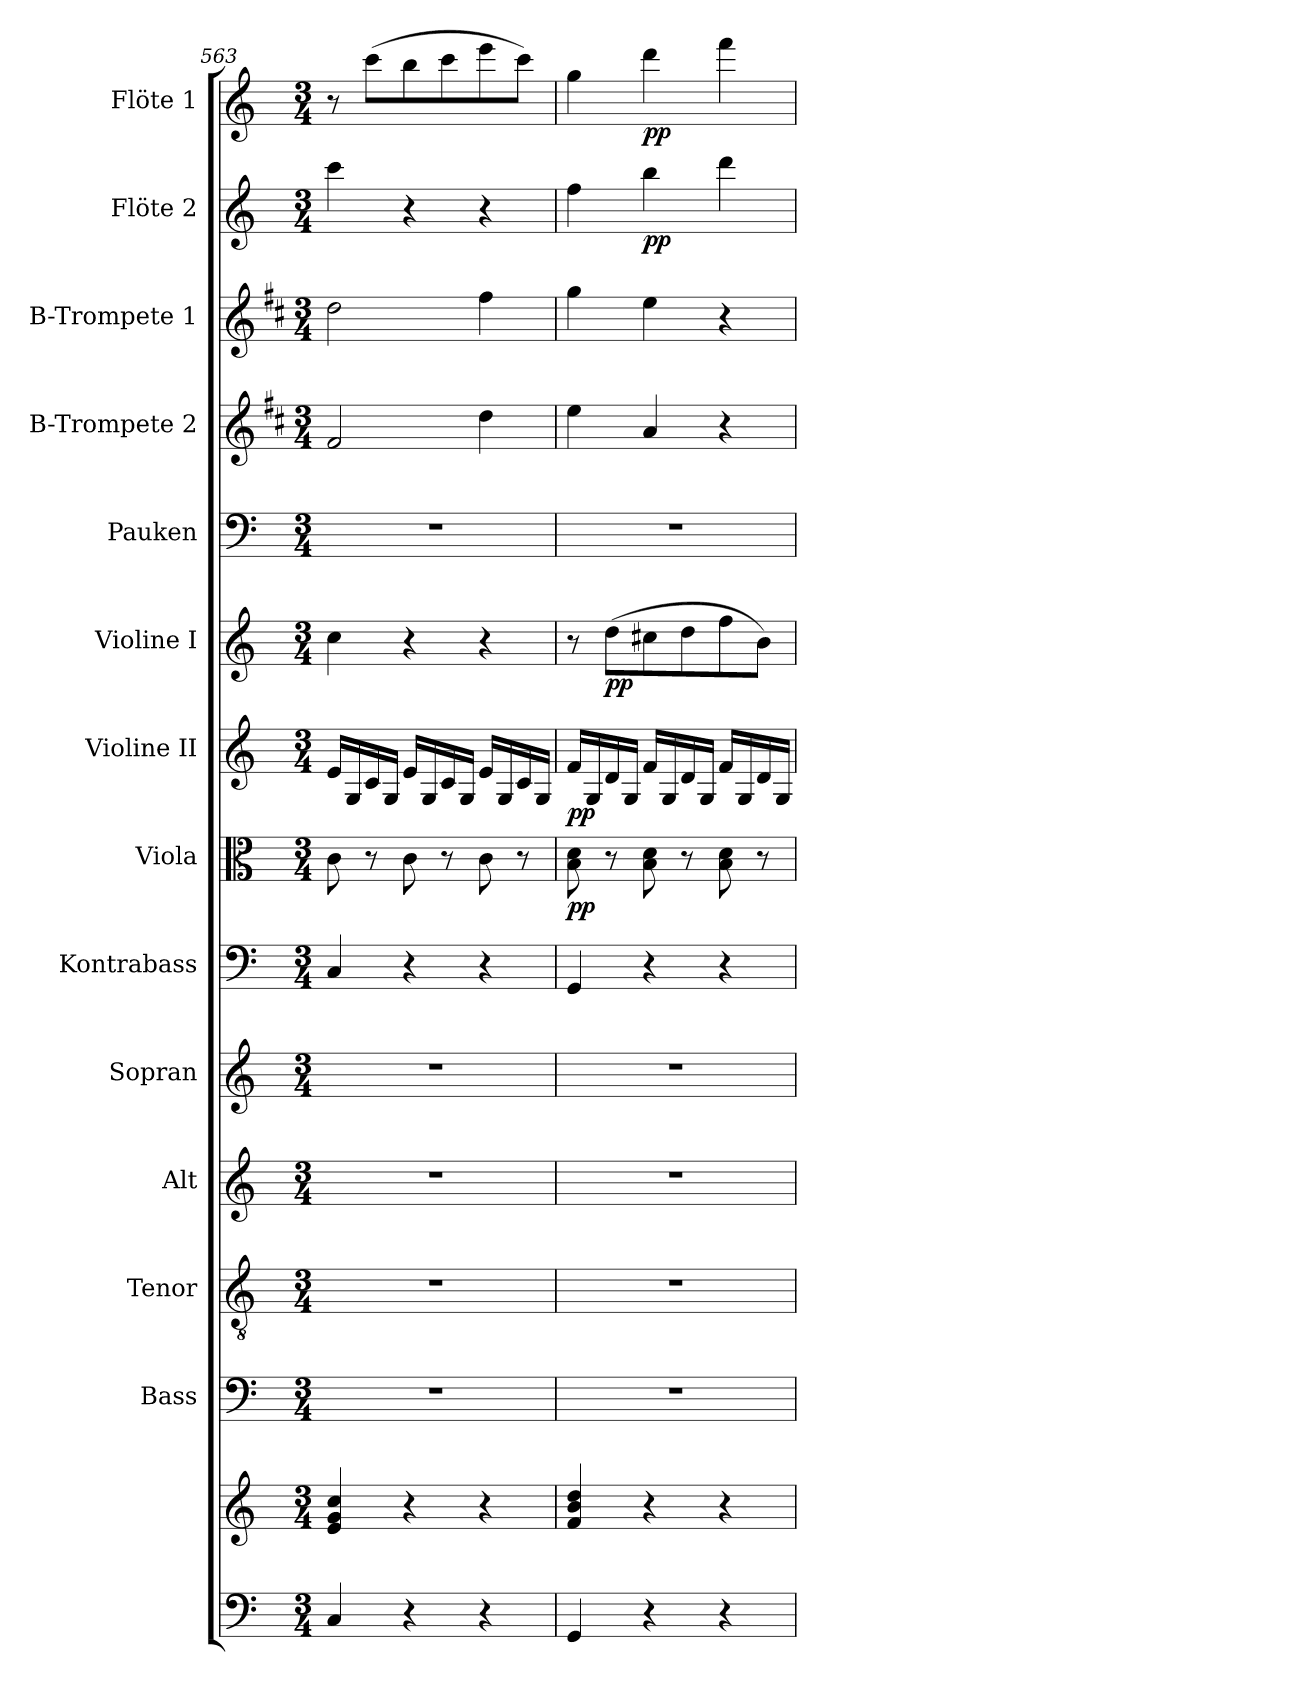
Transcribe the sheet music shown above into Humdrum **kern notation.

**kern	**kern	**kern	**kern	**kern	**kern	**kern	**kern	**dynam	**kern	**dynam	**kern	**dynam	**kern	**kern	**kern	**kern	**dynam	**kern	**dynam
*part14	*part14	*part13	*part12	*part11	*part10	*part9	*part8	*part8	*part7	*part7	*part6	*part6	*part5	*part4	*part3	*part2	*part2	*part1	*part1
*staff15	*staff14	*staff13	*staff12	*staff11	*staff10	*staff9	*staff8	*staff8	*staff7	*staff7	*staff6	*staff6	*staff5	*staff4	*staff3	*staff2	*staff2	*staff1	*staff1
*	*	*I"Bass	*I"Tenor	*I"Alt	*I"Sopran	*I"Kontrabass	*I"Viola	*	*I"Violine II	*	*I"Violine I	*	*I"Pauken	*I"B-Trompete 2	*I"B-Trompete 1	*I"Flöte 2	*	*I"Flöte 1	*
*	*	*I'B.	*I'T.	*I'A.	*I'S.	*I'Kb.	*I'Vla.	*	*I'Vl. II	*	*I'Vl. I	*	*I'Pk.	*I'B Trp. 2	*I'B Trp. 1	*I'Fl. 2	*	*I'Fl. 1	*
*clefF4	*clefG2	*clefF4	*clefGv2	*clefG2	*clefG2	*clefF4	*clefC3	*	*clefG2	*	*clefG2	*	*clefF4	*clefG2	*clefG2	*clefG2	*	*clefG2	*
*	*	*	*	*	*	*ITrd7c12	*	*	*	*	*	*	*	*ITrd1c2	*ITrd1c2	*	*	*	*
*k[]	*k[]	*k[]	*k[]	*k[]	*k[]	*k[]	*k[]	*	*k[]	*	*k[]	*	*k[]	*k[]	*k[]	*k[]	*	*k[]	*
*C:	*C:	*C:	*C:	*C:	*C:	*C:	*C:	*	*C:	*	*C:	*	*C:	*C:	*C:	*C:	*	*C:	*
*M3/4	*M3/4	*M3/4	*M3/4	*M3/4	*M3/4	*M3/4	*M3/4	*	*M3/4	*	*M3/4	*	*M3/4	*M3/4	*M3/4	*M3/4	*	*M3/4	*
=563	=563	=563	=563	=563	=563	=563	=563	=563	=563	=563	=563	=563	=563	=563	=563	=563	=563	=563	=563
4C/	4e/ 4g/ 4cc/	2.r	2.r	2.r	2.r	4CC/	8c\	.	16e/LL	.	4cc\	.	2.r	2e/	2cc\	4ccc\	.	8r	.
.	.	.	.	.	.	.	.	.	16G/	.	.	.	.	.	.	.	.	.	.
.	.	.	.	.	.	.	8r	.	16c/	.	.	.	.	.	.	.	.	(>8ccc\L	.
.	.	.	.	.	.	.	.	.	16G/JJ	.	.	.	.	.	.	.	.	.	.
4r	4r	.	.	.	.	4r	8c\	.	16e/LL	.	4r	.	.	.	.	4r	.	8bb\	.
.	.	.	.	.	.	.	.	.	16G/	.	.	.	.	.	.	.	.	.	.
.	.	.	.	.	.	.	8r	.	16c/	.	.	.	.	.	.	.	.	8ccc\	.
.	.	.	.	.	.	.	.	.	16G/JJ	.	.	.	.	.	.	.	.	.	.
4r	4r	.	.	.	.	4r	8c\	.	16e/LL	.	4r	.	.	4cc\	4ee\	4r	.	8eee\	.
.	.	.	.	.	.	.	.	.	16G/	.	.	.	.	.	.	.	.	.	.
.	.	.	.	.	.	.	8r	.	16c/	.	.	.	.	.	.	.	.	8ccc\J)	.
.	.	.	.	.	.	.	.	.	16G/JJ	.	.	.	.	.	.	.	.	.	.
=564	=564	=564	=564	=564	=564	=564	=564	=564	=564	=564	=564	=564	=564	=564	=564	=564	=564	=564	=564
!	!	!	!	!	!	!	!	!LO:DY:b	!	!LO:DY:b	!	!	!	!	!	!	!	!	!
4GG/	4f/ 4b/ 4dd/	2.r	2.r	2.r	2.r	4GGG/	8B\ 8d\	pp	16f/LL	pp	8r	.	2.r	4dd\	4ff\	4ff\	.	4gg\	.
.	.	.	.	.	.	.	.	.	16G/	.	.	.	.	.	.	.	.	.	.
!	!	!	!	!	!	!	!	!	!	!	!	!LO:DY:b	!	!	!	!	!	!	!
.	.	.	.	.	.	.	8r	.	16d/	.	(>8dd\L	pp	.	.	.	.	.	.	.
.	.	.	.	.	.	.	.	.	16G/JJ	.	.	.	.	.	.	.	.	.	.
!	!	!	!	!	!	!	!	!	!	!	!	!	!	!	!	!	!LO:DY:b	!	!LO:DY:b
4r	4r	.	.	.	.	4r	8B\ 8d\	.	16f/LL	.	8cc#X\	.	.	4g/	4dd\	4bb\	pp	4ddd\	pp
.	.	.	.	.	.	.	.	.	16G/	.	.	.	.	.	.	.	.	.	.
.	.	.	.	.	.	.	8r	.	16d/	.	8dd\	.	.	.	.	.	.	.	.
.	.	.	.	.	.	.	.	.	16G/JJ	.	.	.	.	.	.	.	.	.	.
4r	4r	.	.	.	.	4r	8B\ 8d\	.	16f/LL	.	8ff\	.	.	4r	4r	4ddd\	.	4fff\	.
.	.	.	.	.	.	.	.	.	16G/	.	.	.	.	.	.	.	.	.	.
.	.	.	.	.	.	.	8r	.	16d/	.	8b\J)	.	.	.	.	.	.	.	.
.	.	.	.	.	.	.	.	.	16G/JJ	.	.	.	.	.	.	.	.	.	.
=	=	=	=	=	=	=	=	=	=	=	=	=	=	=	=	=	=	=	=
*-	*-	*-	*-	*-	*-	*-	*-	*-	*-	*-	*-	*-	*-	*-	*-	*-	*-	*-	*-
